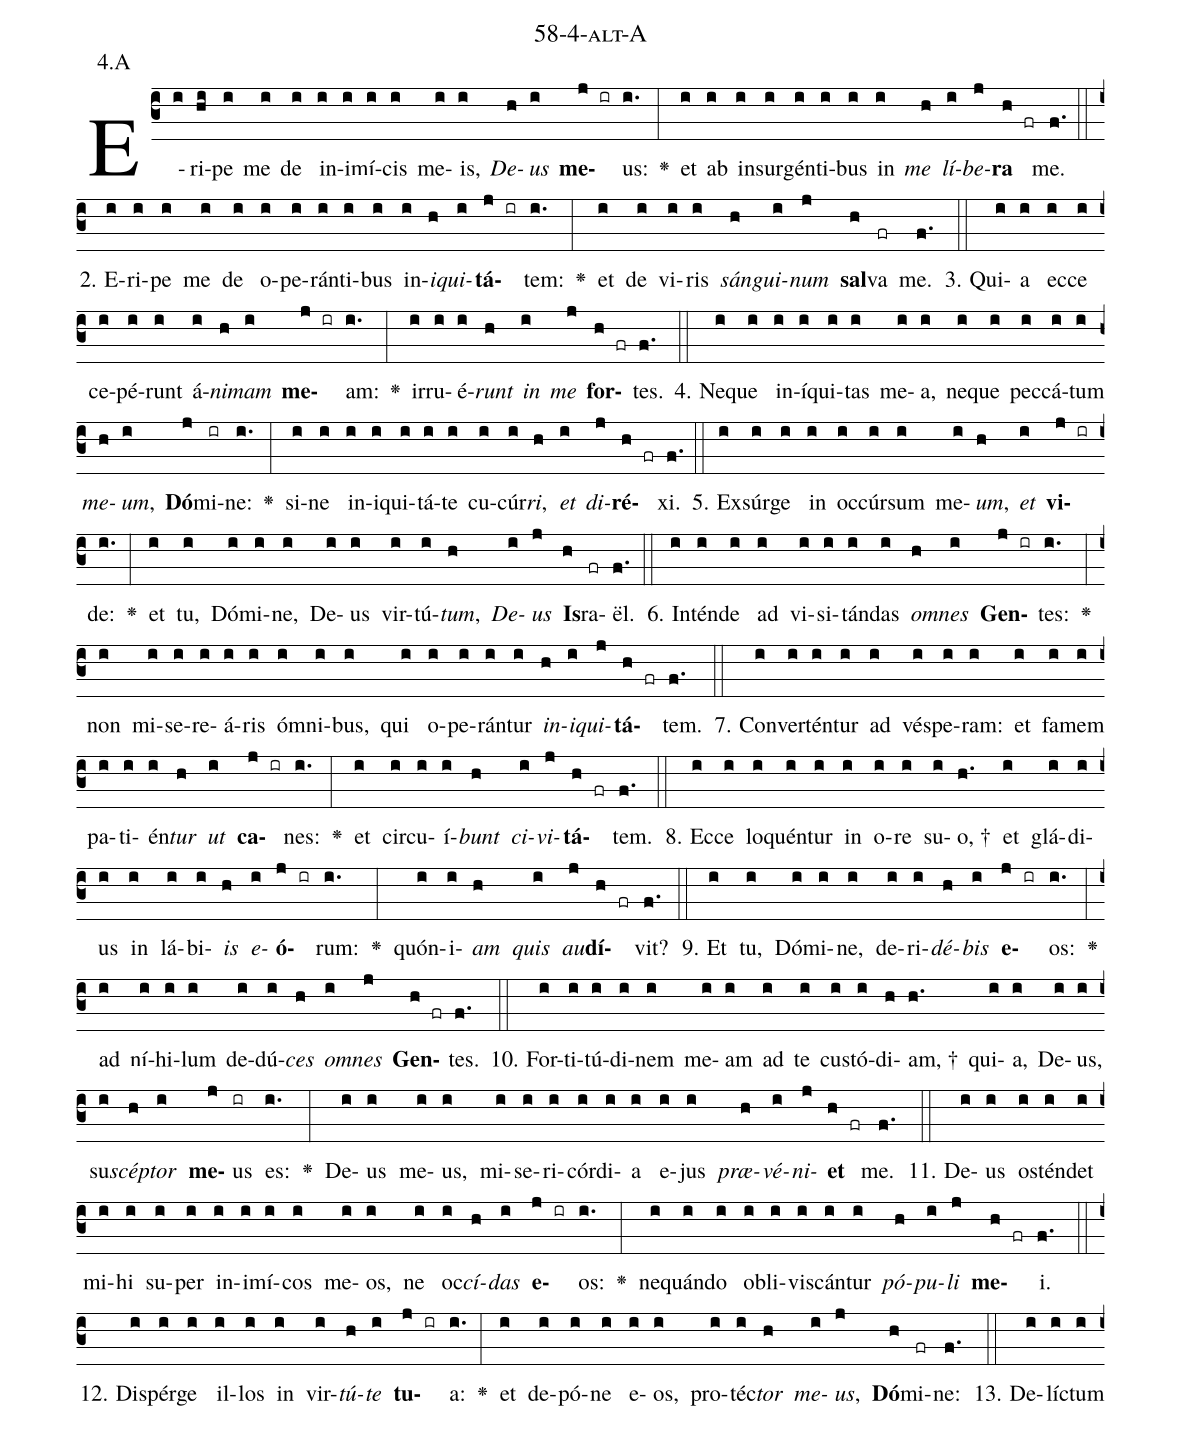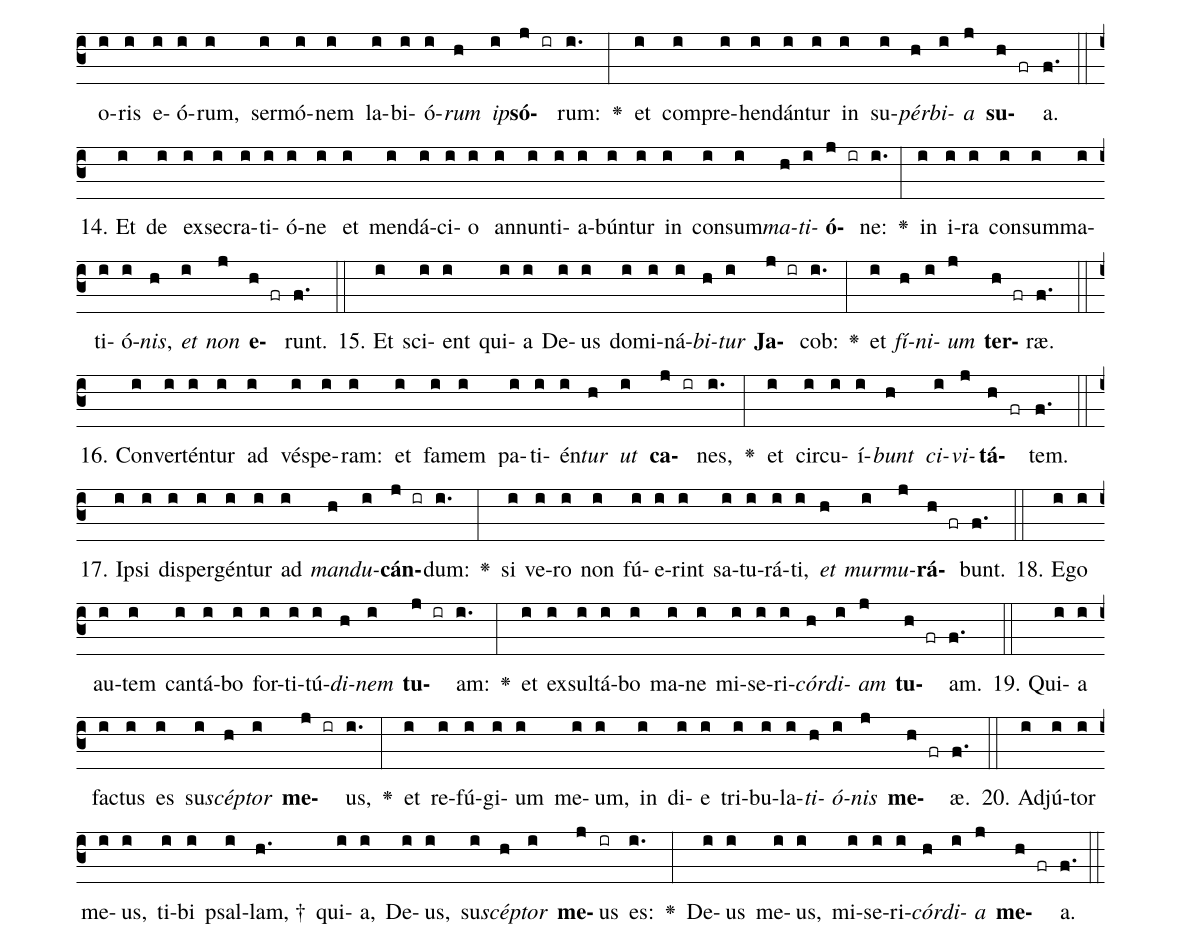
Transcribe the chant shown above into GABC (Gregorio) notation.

name: 58-4-alt-A;
annotation: 4.A;
%%
(c3)E(i)ri(hi)pe(i) me(i) de(i) in(i)i(i)mí(i)cis(i) me(i)is,(i) <i>De</i>(h)<i>us</i>(i) <b>me</b>(j ir)us:(i.) <v>\greheightstar</v>(:) et(i) ab(i) in(i)sur(i)gén(i)ti(i)bus(i) in(i) <i>me</i>(h) <i>lí</i>(i)<i>be</i>(j)<b>ra</b>(h fr) me.(f.) (::)
2. E(i)ri(i)pe(i) me(i) de(i) o(i)pe(i)rán(i)ti(i)bus(i) in(i)<i>i</i>(h)<i>qui</i>(i)<b>tá</b>(j ir)tem:(i.) <v>\greheightstar</v>(:) et(i) de(i) vi(i)ris(i) <i>sán</i>(h)<i>gui</i>(i)<i>num</i>(j) <b>sal</b>(h)va(fr) me.(f.) (::)
3. Qui(i)a(i) ec(i)ce(i) ce(i)pé(i)runt(i) á(i)<i>ni</i>(h)<i>mam</i>(i) <b>me</b>(j ir)am:(i.) <v>\greheightstar</v>(:) ir(i)ru(i)é(i)<i>runt</i>(h) <i>in</i>(i) <i>me</i>(j) <b>for</b>(h fr)tes.(f.) (::)
4. Ne(i)que(i) in(i)í(i)qui(i)tas(i) me(i)a,(i) ne(i)que(i) pec(i)cá(i)tum(i) <i>me</i>(h)<i>um</i>,(i) <b>Dó</b>(j)mi(ir)ne:(i.) <v>\greheightstar</v>(:) si(i)ne(i) in(i)i(i)qui(i)tá(i)te(i) cu(i)cúr(i)<i>ri</i>,(h) <i>et</i>(i) <i>di</i>(j)<b>ré</b>(h fr)xi.(f.) (::)
5. Ex(i)súr(i)ge(i) in(i) oc(i)cúr(i)sum(i) me(i)<i>um</i>,(h) <i>et</i>(i) <b>vi</b>(j ir)de:(i.) <v>\greheightstar</v>(:) et(i) tu,(i) Dó(i)mi(i)ne,(i) De(i)us(i) vir(i)tú(i)<i>tum</i>,(h) <i>De</i>(i)<i>us</i>(j) <b>Is</b>(h)ra(fr)ël.(f.) (::)
6. In(i)tén(i)de(i) ad(i) vi(i)si(i)tán(i)das(i) <i>om</i>(h)<i>nes</i>(i) <b>Gen</b>(j ir)tes:(i.) <v>\greheightstar</v>(:) non(i) mi(i)se(i)re(i)á(i)ris(i) óm(i)ni(i)bus,(i) qui(i) o(i)pe(i)rán(i)tur(i) <i>in</i>(h)<i>i</i>(i)<i>qui</i>(j)<b>tá</b>(h fr)tem.(f.) (::)
7. Con(i)ver(i)tén(i)tur(i) ad(i) vés(i)pe(i)ram:(i) et(i) fa(i)mem(i) pa(i)ti(i)én(i)<i>tur</i>(h) <i>ut</i>(i) <b>ca</b>(j ir)nes:(i.) <v>\greheightstar</v>(:) et(i) cir(i)cu(i)í(i)<i>bunt</i>(h) <i>ci</i>(i)<i>vi</i>(j)<b>tá</b>(h fr)tem.(f.) (::)
8. Ec(i)ce(i) lo(i)quén(i)tur(i) in(i) o(i)re(i) su(i)o, †(h.) et(i) glá(i)di(i)us(i) in(i) lá(i)bi(i)<i>is</i>(h) <i>e</i>(i)<b>ó</b>(j ir)rum:(i.) <v>\greheightstar</v>(:) quón(i)i(i)<i>am</i>(h) <i>quis</i>(i) <i>au</i>(j)<b>dí</b>(h fr)vit?(f.) (::)
9. Et(i) tu,(i) Dó(i)mi(i)ne,(i) de(i)ri(i)<i>dé</i>(h)<i>bis</i>(i) <b>e</b>(j ir)os:(i.) <v>\greheightstar</v>(:) ad(i) ní(i)hi(i)lum(i) de(i)dú(i)<i>ces</i>(h) <i>om</i>(i)<i>nes</i>(j) <b>Gen</b>(h fr)tes.(f.) (::)
10. For(i)ti(i)tú(i)di(i)nem(i) me(i)am(i) ad(i) te(i) cus(i)tó(i)di(h)am, †(h.) qui(i)a,(i) De(i)us,(i) su(i)<i>scép</i>(h)<i>tor</i>(i) <b>me</b>(j)us(ir) es:(i.) <v>\greheightstar</v>(:) De(i)us(i) me(i)us,(i) mi(i)se(i)ri(i)cór(i)di(i)a(i) e(i)jus(i) <i>præ</i>(h)<i>vé</i>(i)<i>ni</i>(j)<b>et</b>(h fr) me.(f.) (::)
11. De(i)us(i) os(i)tén(i)det(i) mi(i)hi(i) su(i)per(i) in(i)i(i)mí(i)cos(i) me(i)os,(i) ne(i) oc(i)<i>cí</i>(h)<i>das</i>(i) <b>e</b>(j ir)os:(i.) <v>\greheightstar</v>(:) ne(i)quán(i)do(i) ob(i)li(i)vis(i)cán(i)tur(i) <i>pó</i>(h)<i>pu</i>(i)<i>li</i>(j) <b>me</b>(h fr)i.(f.) (::)
12. Di(i)spér(i)ge(i) il(i)los(i) in(i) vir(i)<i>tú</i>(h)<i>te</i>(i) <b>tu</b>(j ir)a:(i.) <v>\greheightstar</v>(:) et(i) de(i)pó(i)ne(i) e(i)os,(i) pro(i)téc(i)<i>tor</i>(h) <i>me</i>(i)<i>us</i>,(j) <b>Dó</b>(h)mi(fr)ne:(f.) (::)
13. De(i)líc(i)tum(i) o(i)ris(i) e(i)ó(i)rum,(i) ser(i)mó(i)nem(i) la(i)bi(i)ó(i)<i>rum</i>(h) <i>ip</i>(i)<b>só</b>(j ir)rum:(i.) <v>\greheightstar</v>(:) et(i) com(i)pre(i)hen(i)dán(i)tur(i) in(i) su(i)<i>pér</i>(h)<i>bi</i>(i)<i>a</i>(j) <b>su</b>(h fr)a.(f.) (::)
14. Et(i) de(i) ex(i)se(i)cra(i)ti(i)ó(i)ne(i) et(i) men(i)dá(i)ci(i)o(i) an(i)nun(i)ti(i)a(i)bún(i)tur(i) in(i) con(i)sum(i)<i>ma</i>(h)<i>ti</i>(i)<b>ó</b>(j ir)ne:(i.) <v>\greheightstar</v>(:) in(i) i(i)ra(i) con(i)sum(i)ma(i)ti(i)ó(i)<i>nis</i>,(h) <i>et</i>(i) <i>non</i>(j) <b>e</b>(h fr)runt.(f.) (::)
15. Et(i) sci(i)ent(i) qui(i)a(i) De(i)us(i) do(i)mi(i)ná(i)<i>bi</i>(h)<i>tur</i>(i) <b>Ja</b>(j ir)cob:(i.) <v>\greheightstar</v>(:) et(i) <i>fí</i>(h)<i>ni</i>(i)<i>um</i>(j) <b>ter</b>(h fr)ræ.(f.) (::)
16. Con(i)ver(i)tén(i)tur(i) ad(i) vés(i)pe(i)ram:(i) et(i) fa(i)mem(i) pa(i)ti(i)én(i)<i>tur</i>(h) <i>ut</i>(i) <b>ca</b>(j ir)nes,(i.) <v>\greheightstar</v>(:) et(i) cir(i)cu(i)í(i)<i>bunt</i>(h) <i>ci</i>(i)<i>vi</i>(j)<b>tá</b>(h fr)tem.(f.) (::)
17. Ip(i)si(i) di(i)sper(i)gén(i)tur(i) ad(i) <i>man</i>(h)<i>du</i>(i)<b>cán</b>(j ir)dum:(i.) <v>\greheightstar</v>(:) si(i) ve(i)ro(i) non(i) fú(i)e(i)rint(i) sa(i)tu(i)rá(i)ti,(i) <i>et</i>(h) <i>mur</i>(i)<i>mu</i>(j)<b>rá</b>(h fr)bunt.(f.) (::)
18. E(i)go(i) au(i)tem(i) can(i)tá(i)bo(i) for(i)ti(i)tú(i)<i>di</i>(h)<i>nem</i>(i) <b>tu</b>(j ir)am:(i.) <v>\greheightstar</v>(:) et(i) ex(i)sul(i)tá(i)bo(i) ma(i)ne(i) mi(i)se(i)ri(i)<i>cór</i>(h)<i>di</i>(i)<i>am</i>(j) <b>tu</b>(h fr)am.(f.) (::)
19. Qui(i)a(i) fac(i)tus(i) es(i) su(i)<i>scép</i>(h)<i>tor</i>(i) <b>me</b>(j ir)us,(i.) <v>\greheightstar</v>(:) et(i) re(i)fú(i)gi(i)um(i) me(i)um,(i) in(i) di(i)e(i) tri(i)bu(i)la(i)<i>ti</i>(h)<i>ó</i>(i)<i>nis</i>(j) <b>me</b>(h fr)æ.(f.) (::)
20. Ad(i)jú(i)tor(i) me(i)us,(i) ti(i)bi(i) psal(i)lam, †(h.) qui(i)a,(i) De(i)us,(i) su(i)<i>scép</i>(h)<i>tor</i>(i) <b>me</b>(j)us(ir) es:(i.) <v>\greheightstar</v>(:) De(i)us(i) me(i)us,(i) mi(i)se(i)ri(i)<i>cór</i>(h)<i>di</i>(i)<i>a</i>(j) <b>me</b>(h fr)a.(f.) (::)
